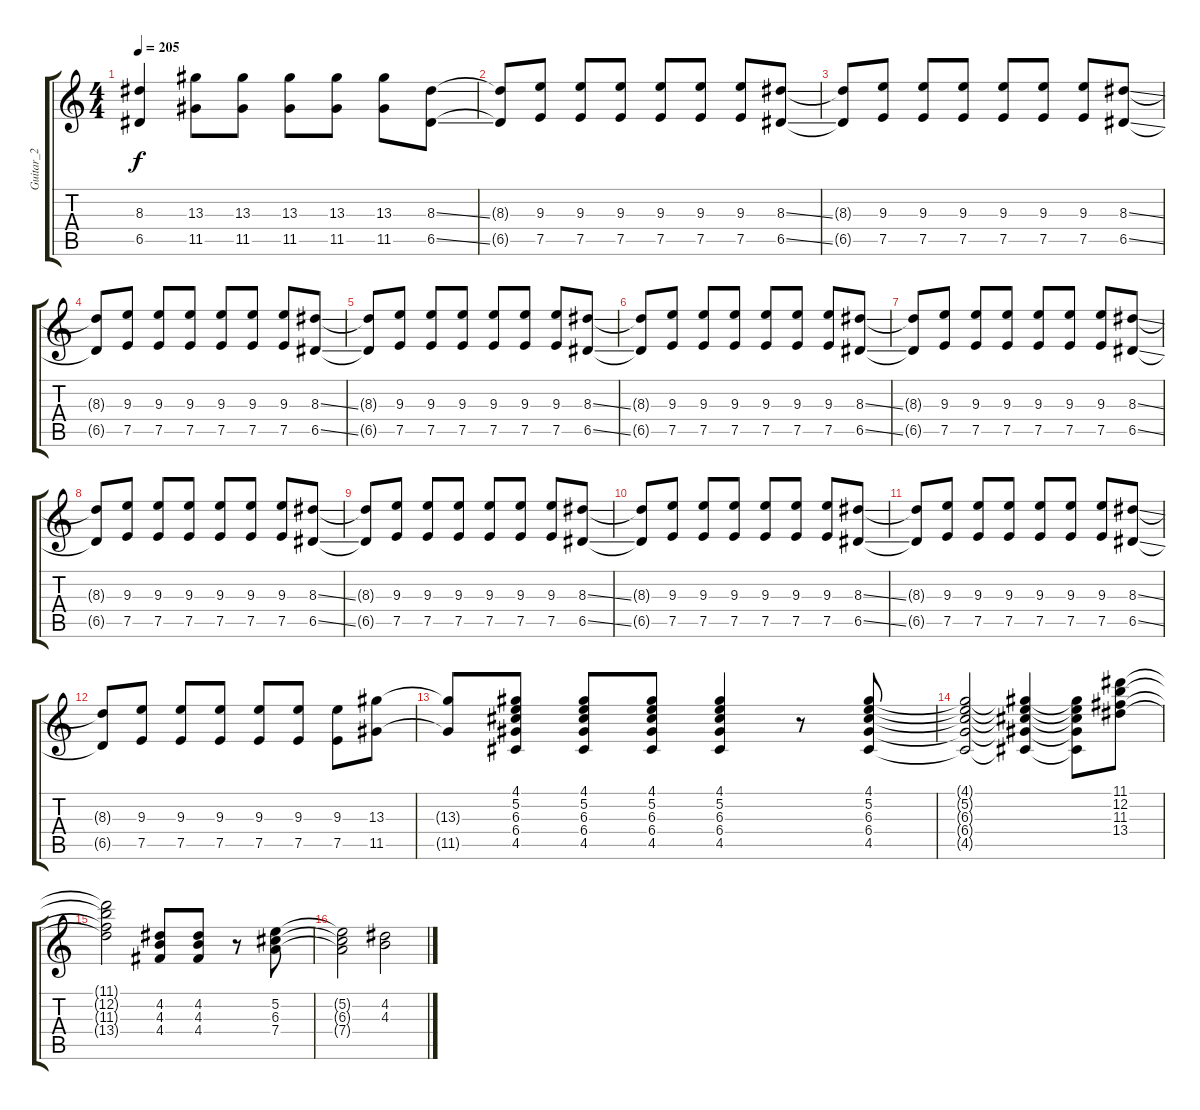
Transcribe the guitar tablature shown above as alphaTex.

\track ("Guitar_2" "Guitar_2") {instrument distortionguitar}
\staff {score tabs}
\tuning (E4 B3 G3 D3 A2 E2) {hide}
\ts (4 4)
\tempo 205
\clef g2
\ks c
(8.3{t} 6.5{t}).4{dy f} (13.3 11.5).8 (13.3 11.5).8 (13.3 11.5).8 (13.3 11.5).8 (13.3 11.5).8 (8.3{ss} 6.5{ss}).8 |
(8.3{t} 6.5{t}).8 (9.3 7.5).8 (9.3 7.5).8 (9.3 7.5).8 (9.3 7.5).8 (9.3 7.5).8 (9.3 7.5).8 (8.3{ss} 6.5{ss}).8 |
(8.3{t} 6.5{t}).8 (9.3 7.5).8 (9.3 7.5).8 (9.3 7.5).8 (9.3 7.5).8 (9.3 7.5).8 (9.3 7.5).8 (8.3{ss} 6.5{ss}).8 |
(8.3{t} 6.5{t}).8 (9.3 7.5).8 (9.3 7.5).8 (9.3 7.5).8 (9.3 7.5).8 (9.3 7.5).8 (9.3 7.5).8 (8.3{ss} 6.5{ss}).8 |
(8.3{t} 6.5{t}).8 (9.3 7.5).8 (9.3 7.5).8 (9.3 7.5).8 (9.3 7.5).8 (9.3 7.5).8 (9.3 7.5).8 (8.3{ss} 6.5{ss}).8 |
(8.3{t} 6.5{t}).8 (9.3 7.5).8 (9.3 7.5).8 (9.3 7.5).8 (9.3 7.5).8 (9.3 7.5).8 (9.3 7.5).8 (8.3{ss} 6.5{ss}).8 |
(8.3{t} 6.5{t}).8 (9.3 7.5).8 (9.3 7.5).8 (9.3 7.5).8 (9.3 7.5).8 (9.3 7.5).8 (9.3 7.5).8 (8.3{ss} 6.5{ss}).8 |
(8.3{t} 6.5{t}).8 (9.3 7.5).8 (9.3 7.5).8 (9.3 7.5).8 (9.3 7.5).8 (9.3 7.5).8 (9.3 7.5).8 (8.3{ss} 6.5{ss}).8 |
(8.3{t} 6.5{t}).8 (9.3 7.5).8 (9.3 7.5).8 (9.3 7.5).8 (9.3 7.5).8 (9.3 7.5).8 (9.3 7.5).8 (8.3{ss} 6.5{ss}).8 |
(8.3{t} 6.5{t}).8 (9.3 7.5).8 (9.3 7.5).8 (9.3 7.5).8 (9.3 7.5).8 (9.3 7.5).8 (9.3 7.5).8 (8.3{ss} 6.5{ss}).8 |
(8.3{t} 6.5{t}).8 (9.3 7.5).8 (9.3 7.5).8 (9.3 7.5).8 (9.3 7.5).8 (9.3 7.5).8 (9.3 7.5).8 (8.3{ss} 6.5{ss}).8 |
(8.3{t} 6.5{t}).8 (9.3 7.5).8 (9.3 7.5).8 (9.3 7.5).8 (9.3 7.5).8 (9.3 7.5).8 (9.3 7.5).8 (13.3 11.5).8 |
(13.3{t} 11.5{t}).8 (4.1 5.2 6.3 6.4 4.5).8 (4.1 5.2 6.3 6.4 4.5).8 (4.1 5.2 6.3 6.4 4.5).8 (4.1 5.2 6.3 6.4 4.5).4 r.8 (4.1 5.2 6.3 6.4 4.5).8 |
(4.1{t} 5.2{t} 6.3{t} 6.4{t} 4.5{t}).2 (4.1{t} 5.2{t} 6.3{t} 6.4{t} 4.5{t}).4 (4.1{t} 5.2{t} 6.3{t} 6.4{t} 4.5{t}).8 (11.1 12.2 11.3 13.4).8 |
(11.1{t} 12.2{t} 11.3{t} 13.4{t}).2 (4.2 4.3 4.4).8 (4.2 4.3 4.4).8 r.8 (5.2 6.3 7.4).8 |
(5.2{t} 6.3{t} 7.4{t}).2 (4.2 4.3).2
